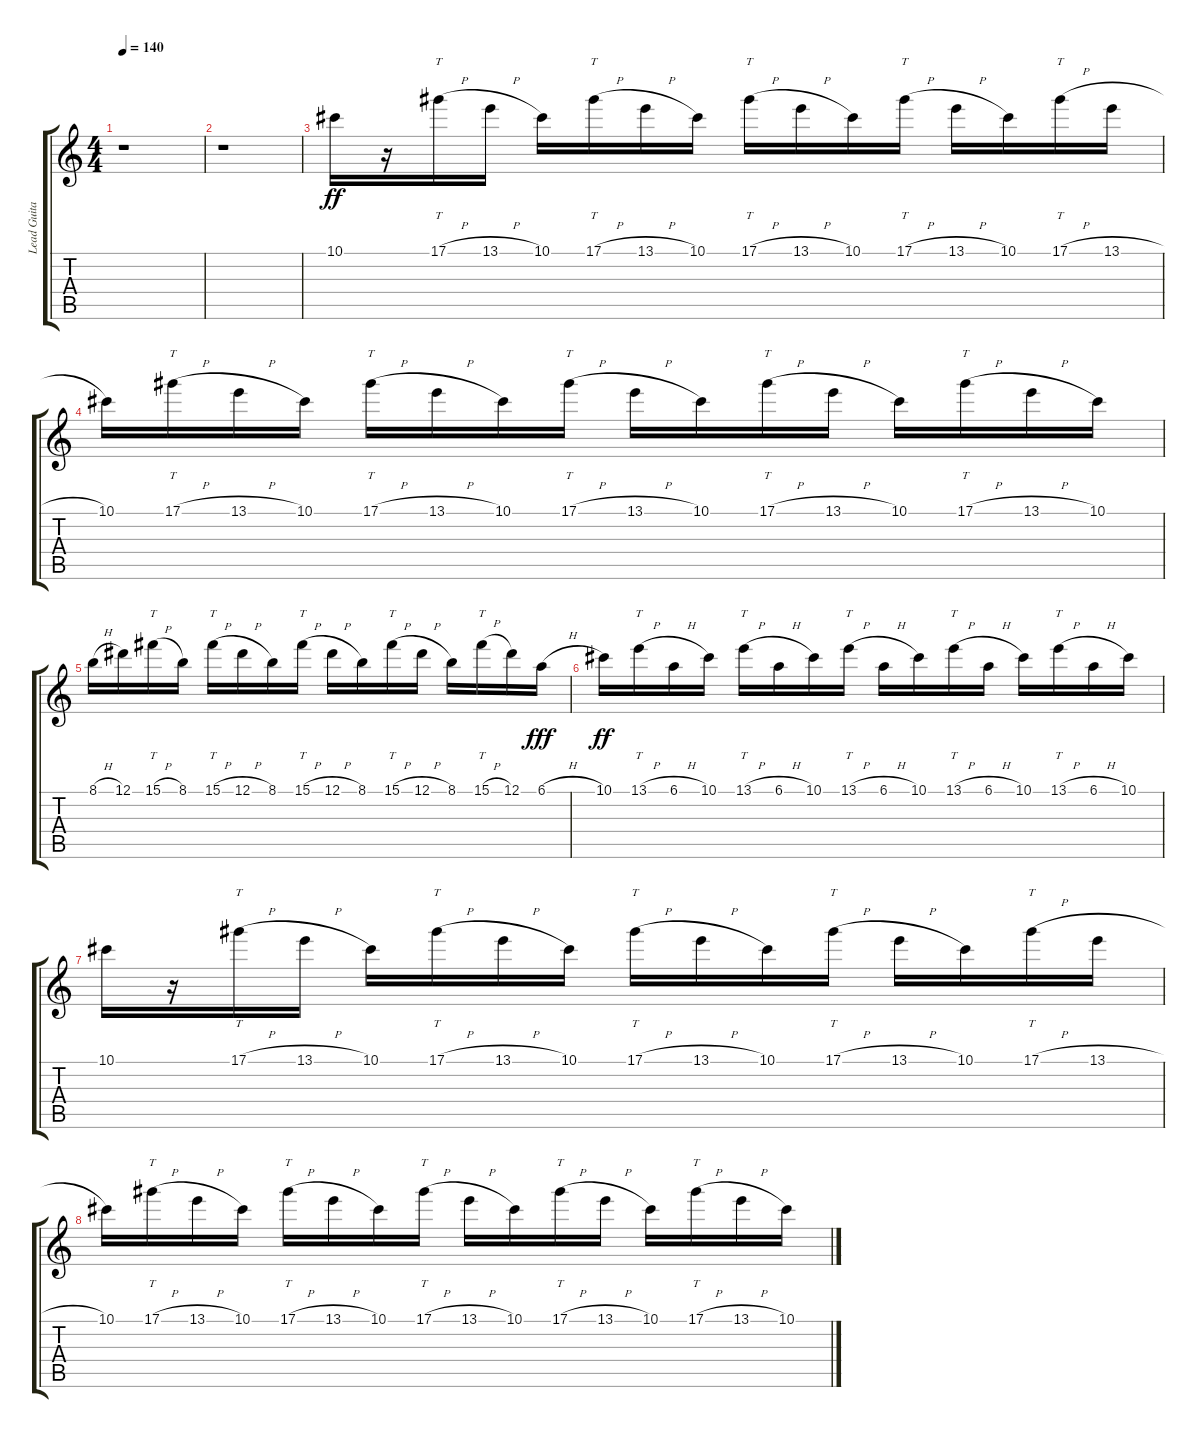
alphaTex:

\track ("Lead Guitar" "Lead Guita") {instrument overdrivenguitar}
\staff {score tabs}
\tuning (Eb4 Bb3 Gb3 Db3 Ab2 Eb2) {hide}
\ts (4 4)
\tempo 140
\clef g2
\ks c
r.1{dy f} |
r.1 |
10.1.16{dy ff} r.16 17.1{h}.16{tt} 13.1{h}.16 10.1.16 17.1{h}.16{tt} 13.1{h}.16 10.1.16 17.1{h}.16{tt} 13.1{h}.16 10.1.16 17.1{h}.16{tt} 13.1{h}.16 10.1.16 17.1{h}.16{tt} 13.1{h}.16 |
10.1.16 17.1{h}.16{tt} 13.1{h}.16 10.1.16 17.1{h}.16{tt} 13.1{h}.16 10.1.16 17.1{h}.16{tt} 13.1{h}.16 10.1.16 17.1{h}.16{tt} 13.1{h}.16 10.1.16 17.1{h}.16{tt} 13.1{h}.16 10.1.16 |
8.1{h}.16 12.1.16 15.1{h}.16{tt} 8.1.16 15.1{h}.16{tt} 12.1{h}.16 8.1.16 15.1{h}.16{tt} 12.1{h}.16 8.1.16 15.1{h}.16{tt} 12.1{h}.16 8.1.16 15.1{h}.16{tt} 12.1.16 6.1{h}.16{dy fff} |
10.1.16{dy ff} 13.1{h}.16{tt} 6.1{h}.16 10.1.16 13.1{h}.16{tt} 6.1{h}.16 10.1.16 13.1{h}.16{tt} 6.1{h}.16 10.1.16 13.1{h}.16{tt} 6.1{h}.16 10.1.16 13.1{h}.16{tt} 6.1{h}.16 10.1.16 |
10.1.16 r.16 17.1{h}.16{tt} 13.1{h}.16 10.1.16 17.1{h}.16{tt} 13.1{h}.16 10.1.16 17.1{h}.16{tt} 13.1{h}.16 10.1.16 17.1{h}.16{tt} 13.1{h}.16 10.1.16 17.1{h}.16{tt} 13.1{h}.16 |
10.1.16 17.1{h}.16{tt} 13.1{h}.16 10.1.16 17.1{h}.16{tt} 13.1{h}.16 10.1.16 17.1{h}.16{tt} 13.1{h}.16 10.1.16 17.1{h}.16{tt} 13.1{h}.16 10.1.16 17.1{h}.16{tt} 13.1{h}.16 10.1.16
